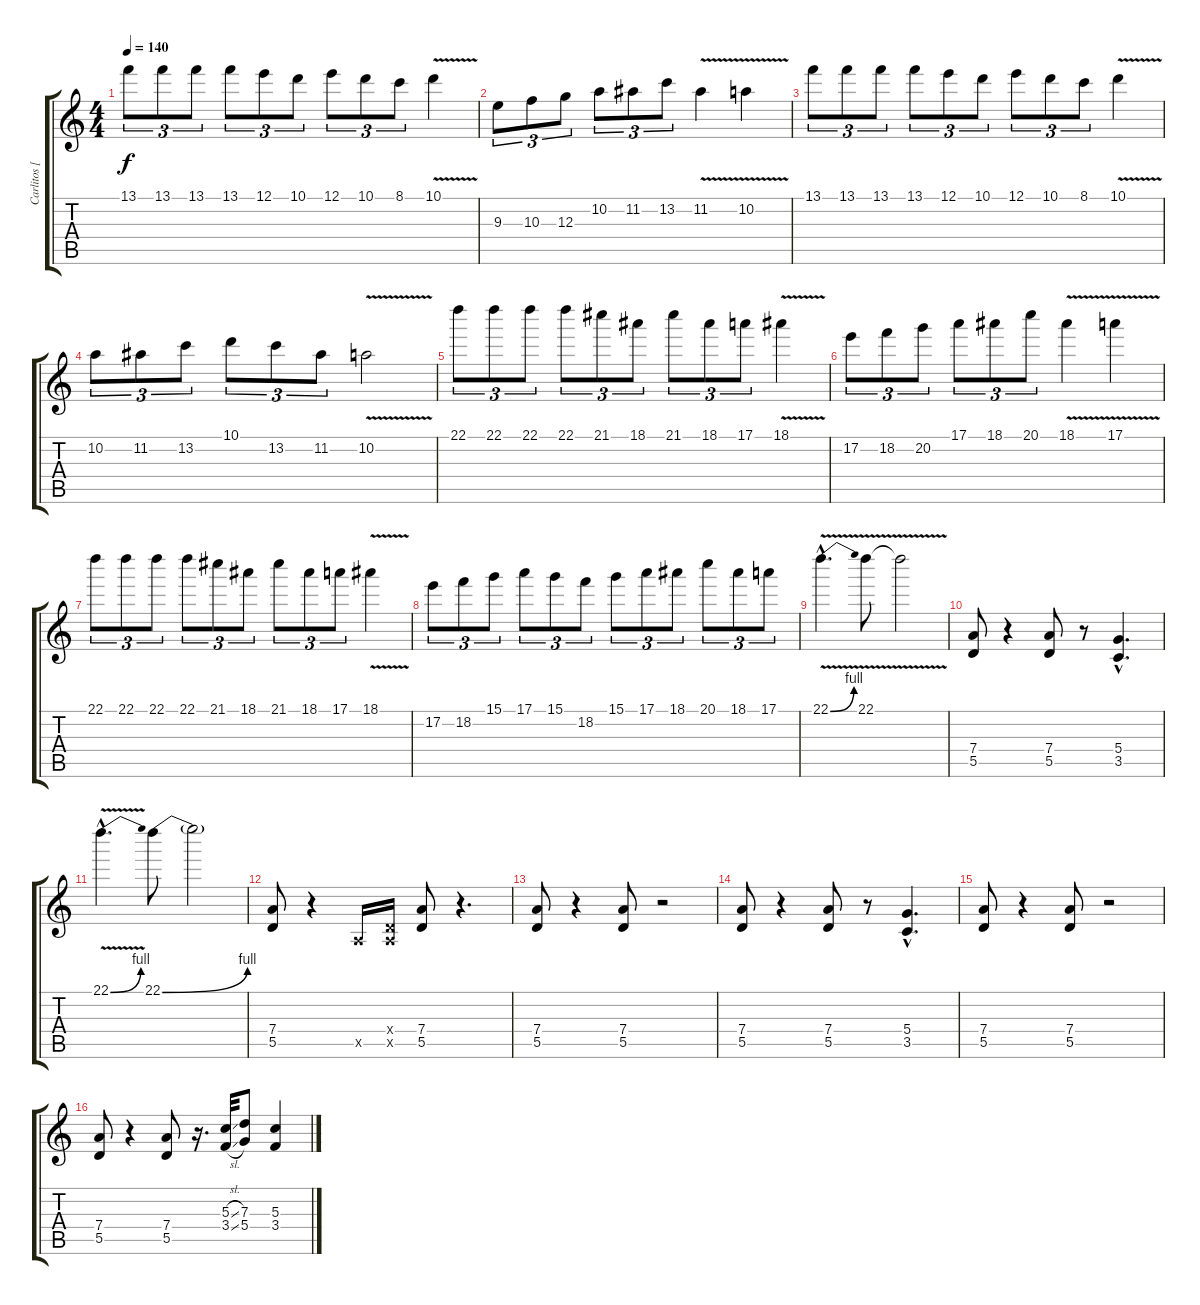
\track ("Carlitos [guitarra]" "Carlitos [") {instrument distortionguitar}
\staff {score tabs}
\tuning (E4 B3 G3 D3 A2 E2) {hide}
\ts (4 4)
\tempo 140
\clef g2
\ks c
13.1.8{tu (3 2) dy f} 13.1.8{tu (3 2)} 13.1.8{tu (3 2)} 13.1.8{tu (3 2)} 12.1.8{tu (3 2)} 10.1.8{tu (3 2)} 12.1.8{tu (3 2)} 10.1.8{tu (3 2)} 8.1.8{tu (3 2)} 10.1{v}.4 |
9.3.8{tu (3 2)} 10.3.8{tu (3 2)} 12.3.8{tu (3 2)} 10.2.8{tu (3 2)} 11.2.8{tu (3 2)} 13.2.8{tu (3 2)} 11.2{v}.4 10.2{v}.4 |
13.1.8{tu (3 2)} 13.1.8{tu (3 2)} 13.1.8{tu (3 2)} 13.1.8{tu (3 2)} 12.1.8{tu (3 2)} 10.1.8{tu (3 2)} 12.1.8{tu (3 2)} 10.1.8{tu (3 2)} 8.1.8{tu (3 2)} 10.1{v}.4 |
10.2.8{tu (3 2)} 11.2.8{tu (3 2)} 13.2.8{tu (3 2)} 10.1.8{tu (3 2)} 13.2.8{tu (3 2)} 11.2.8{tu (3 2)} 10.2{v}.2 |
22.1.8{tu (3 2)} 22.1.8{tu (3 2)} 22.1.8{tu (3 2)} 22.1.8{tu (3 2)} 21.1.8{tu (3 2)} 18.1.8{tu (3 2)} 21.1.8{tu (3 2)} 18.1.8{tu (3 2)} 17.1.8{tu (3 2)} 18.1{v}.4 |
17.2.8{tu (3 2)} 18.2.8{tu (3 2)} 20.2.8{tu (3 2)} 17.1.8{tu (3 2)} 18.1.8{tu (3 2)} 20.1.8{tu (3 2)} 18.1{v}.4 17.1{v}.4 |
22.1.8{tu (3 2)} 22.1.8{tu (3 2)} 22.1.8{tu (3 2)} 22.1.8{tu (3 2)} 21.1.8{tu (3 2)} 18.1.8{tu (3 2)} 21.1.8{tu (3 2)} 18.1.8{tu (3 2)} 17.1.8{tu (3 2)} 18.1{v}.4 |
17.2.8{tu (3 2)} 18.2.8{tu (3 2)} 15.1.8{tu (3 2)} 17.1.8{tu (3 2)} 15.1.8{tu (3 2)} 18.2.8{tu (3 2)} 15.1.8{tu (3 2)} 17.1.8{tu (3 2)} 18.1.8{tu (3 2)} 20.1.8{tu (3 2)} 18.1.8{tu (3 2)} 17.1.8{tu (3 2)} |
22.1{be (bend 0 0 60 4) v hac}.4{d} 22.1{v}.8 22.1{t}.2 |
(7.4 5.5).8 r.4 (7.4 5.5).8 r.8 (5.4{hac} 3.5{hac}).4{d} |
22.1{be (bend 0 0 60 4) v hac}.4{d} 22.1{be (bend 0 0 60 4)}.8 22.1{t}.2 |
(7.4 5.5).8 r.4 0.5{x}.16 (0.4{x} 0.5{x}).16 (7.4 5.5).8 r.4{d} |
(7.4 5.5).8{balance 8 instrument distortionguitar} r.4 (7.4 5.5).8 r.2 |
(7.4 5.5).8 r.4 (7.4 5.5).8 r.8 (5.4{hac} 3.5{hac}).4{d} |
(7.4 5.5).8 r.4 (7.4 5.5).8 r.2 |
(7.4 5.5).8 r.4 (7.4 5.5).8 r.16{d} (5.3{sl} 3.4{sl}).32 (7.3 5.4).8 (5.3 3.4).4
